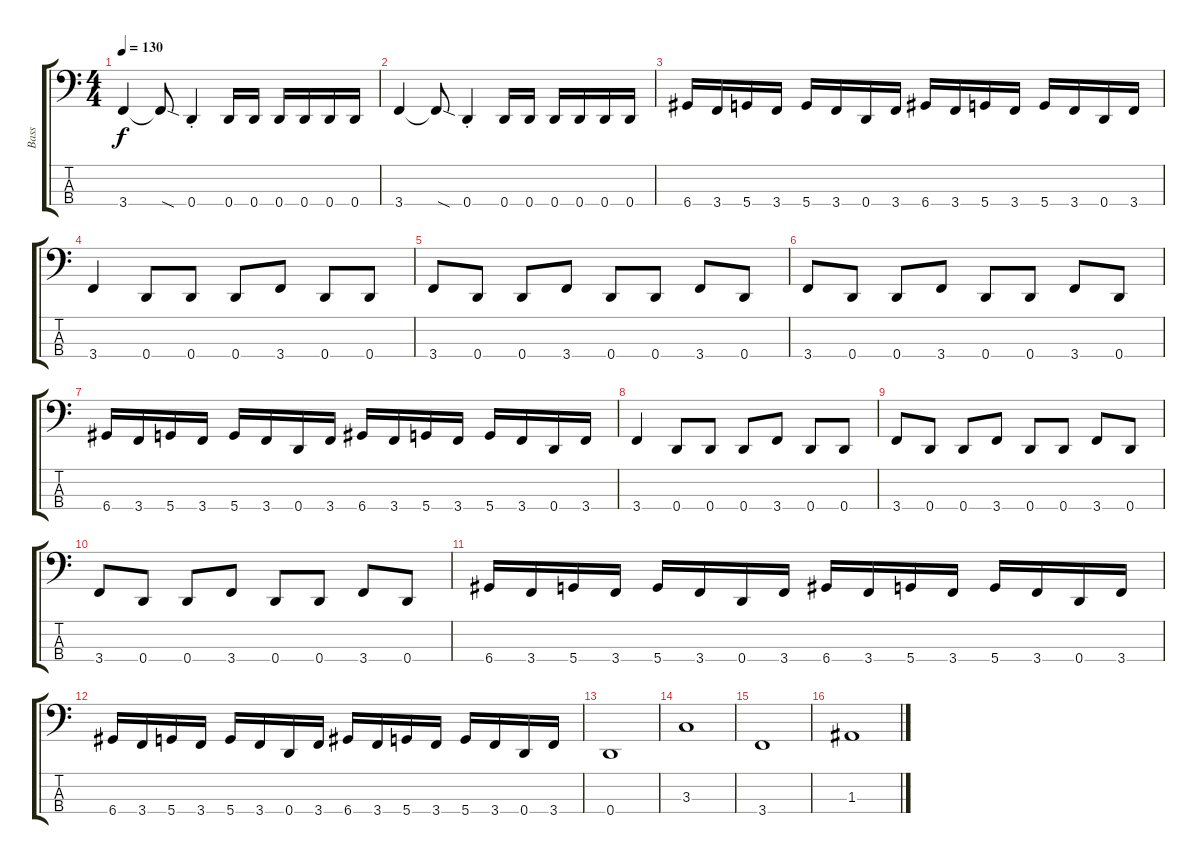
\track ("Bass" "Bass") {instrument electricbassfinger}
\staff {score tabs}
\tuning (G2 D2 A1 D1) {hide}
\ts (4 4)
\tempo 130
\clef f4
\ks c
3.4.4{dy f} 3.4{sod t}.8 0.4{st}.4 0.4.16 0.4.16 0.4.16 0.4.16 0.4.16 0.4.16 |
3.4.4 3.4{sod t}.8 0.4{st}.4 0.4.16 0.4.16 0.4.16 0.4.16 0.4.16 0.4.16 |
6.4.16 3.4.16 5.4.16 3.4.16 5.4.16 3.4.16 0.4.16 3.4.16 6.4.16 3.4.16 5.4.16 3.4.16 5.4.16 3.4.16 0.4.16 3.4.16 |
3.4.4 0.4.8 0.4.8 0.4.8 3.4.8 0.4.8 0.4.8 |
3.4.8 0.4.8 0.4.8 3.4.8 0.4.8 0.4.8 3.4.8 0.4.8 |
3.4.8 0.4.8 0.4.8 3.4.8 0.4.8 0.4.8 3.4.8 0.4.8 |
6.4.16 3.4.16 5.4.16 3.4.16 5.4.16 3.4.16 0.4.16 3.4.16 6.4.16 3.4.16 5.4.16 3.4.16 5.4.16 3.4.16 0.4.16 3.4.16 |
3.4.4 0.4.8 0.4.8 0.4.8 3.4.8 0.4.8 0.4.8 |
3.4.8 0.4.8 0.4.8 3.4.8 0.4.8 0.4.8 3.4.8 0.4.8 |
3.4.8 0.4.8 0.4.8 3.4.8 0.4.8 0.4.8 3.4.8 0.4.8 |
6.4.16 3.4.16 5.4.16 3.4.16 5.4.16 3.4.16 0.4.16 3.4.16 6.4.16 3.4.16 5.4.16 3.4.16 5.4.16 3.4.16 0.4.16 3.4.16 |
6.4.16 3.4.16 5.4.16 3.4.16 5.4.16 3.4.16 0.4.16 3.4.16 6.4.16 3.4.16 5.4.16 3.4.16 5.4.16 3.4.16 0.4.16 3.4.16 |
0.4.1 |
3.3.1 |
3.4.1 |
1.3.1
